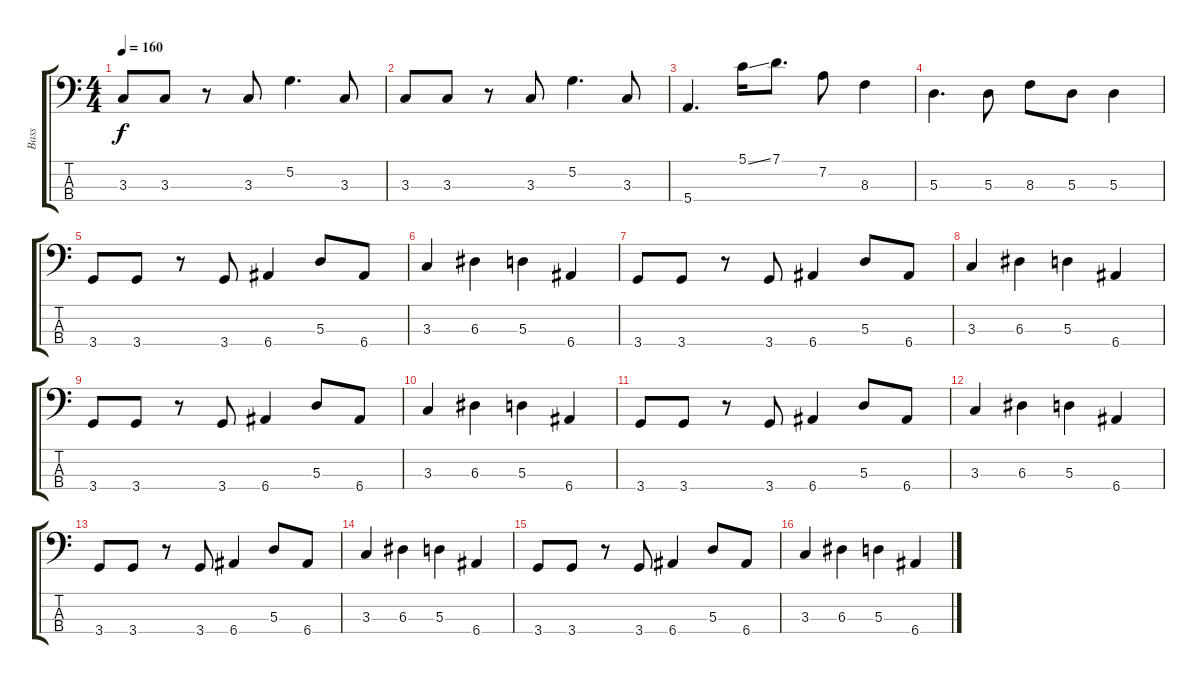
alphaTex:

\track ("Bass" "Bass") {instrument acousticbass}
\staff {score tabs}
\tuning (G2 D2 A1 E1) {hide}
\ts (4 4)
\tempo 160
\clef f4
\ks c
3.3.8{dy f} 3.3.8 r.8 3.3.8 5.2.4{d} 3.3.8 |
3.3.8 3.3.8 r.8 3.3.8 5.2.4{d} 3.3.8 |
5.4.4{d} 5.1{ss}.16 7.1.8{d} 7.2.8 8.3.4 |
5.3.4{d} 5.3.8 8.3.8 5.3.8 5.3.4 |
3.4.8 3.4.8 r.8 3.4.8 6.4.4 5.3.8 6.4.8 |
3.3.4 6.3.4 5.3.4 6.4.4 |
3.4.8 3.4.8 r.8 3.4.8 6.4.4 5.3.8 6.4.8 |
3.3.4 6.3.4 5.3.4 6.4.4 |
3.4.8 3.4.8 r.8 3.4.8 6.4.4 5.3.8 6.4.8 |
3.3.4 6.3.4 5.3.4 6.4.4 |
3.4.8 3.4.8 r.8 3.4.8 6.4.4 5.3.8 6.4.8 |
3.3.4 6.3.4 5.3.4 6.4.4 |
3.4.8 3.4.8 r.8 3.4.8 6.4.4 5.3.8 6.4.8 |
3.3.4 6.3.4 5.3.4 6.4.4 |
3.4.8 3.4.8 r.8 3.4.8 6.4.4 5.3.8 6.4.8 |
3.3.4 6.3.4 5.3.4 6.4.4
